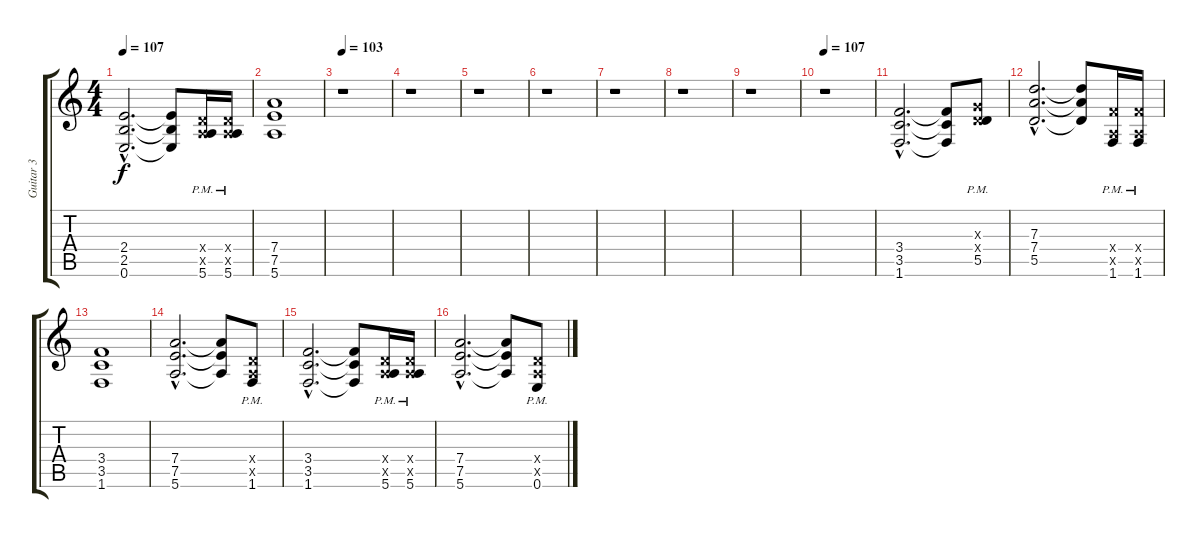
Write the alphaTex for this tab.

\track ("Guitar 3" "Guitar 3") {instrument distortionguitar}
\staff {score tabs}
\tuning (E4 B3 G3 D3 A2 E2) {hide}
\ts (4 4)
\tempo 107
\clef g2
\ks c
(2.4{hac} 2.5{hac} 0.6{hac}).2{d dy f} (2.4{t} 2.5{t} 0.6{t}).8 (0.4{x} 0.5{x} 5.6{pm}).16 (0.4{x} 0.5{x} 5.6{pm}).16 |
(7.4 7.5 5.6).1 |
\section ("" "")
\tempo 103
r.1 |
r.1 |
r.1 |
r.1 |
r.1 |
r.1 |
r.1 |
\tempo 107
r.1 |
\section ("" "")
(3.4{hac} 3.5{hac} 1.6{hac}).2{d} (3.4{t} 3.5{t} 1.6{t}).8 (0.3{x} 0.4{x} 5.5{pm}).8 |
(7.3{hac} 7.4{hac} 5.5{hac}).2{d} (7.3{t} 7.4{t} 5.5{t}).8 (3.4{x} 0.5{x} 1.6{pm}).16 (3.4{x} 0.5{x} 1.6{pm}).16 |
(3.4 3.5 1.6).1 |
(7.4{hac} 7.5{hac} 5.6{hac}).2{d} (7.4{t} 7.5{t} 5.6{t}).8 (0.4{x} 0.5{x} 1.6{pm}).8 |
(3.4{hac} 3.5{hac} 1.6{hac}).2{d} (3.4{t} 3.5{t} 1.6{t}).8 (0.4{x} 0.5{x} 5.6{pm}).16 (0.4{x} 0.5{x} 5.6{pm}).16 |
(7.4{hac} 7.5{hac} 5.6{hac}).2{d} (7.4{t} 7.5{t} 5.6{t}).8 (0.4{x} 0.5{x} 0.6{pm}).8
